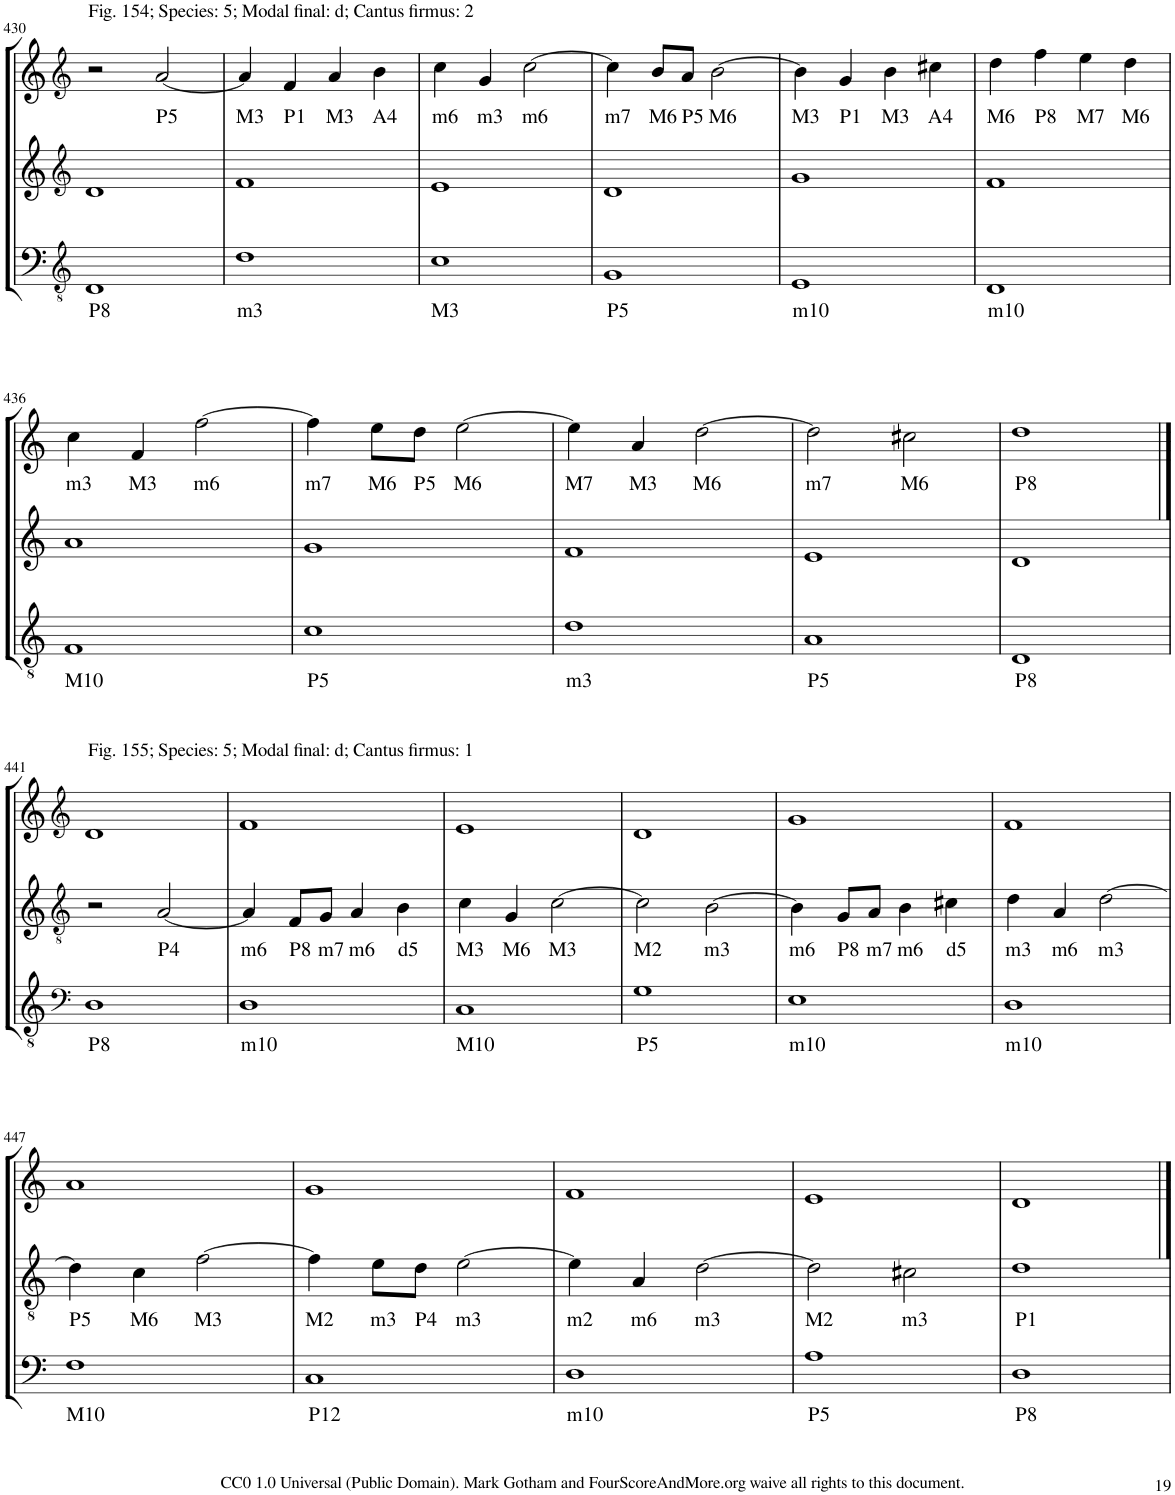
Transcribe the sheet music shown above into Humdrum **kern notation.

**kern	**text	**kern	**text	**kern	**text
*part3	*part3	*part2	*part2	*part1	*part1
*staff3	*staff3	*staff2	*staff2	*staff1	*staff1
*I"Piano	*	*I"Piano	*	*I"Piano	*
*I'Pno	*	*I'Pno	*	*I'Pno	*
!!LO:PB:g=z
*clefGv2	*	*clefG2	*	*clefG2	*
*k[]	*	*k[]	*	*k[]	*
*M4/4	*	*M4/4	*	*M4/4	*
=430	=430	=430	=430	=430	=430
!	!	!	!	!LO:TX:a:t=Fig. 154; Species&colon; 5; Modal final&colon; d; Cantus firmus&colon; 2	!
!	!LO:LY:b	!	!	!	!
1D	P8	1d	.	2r	.
!	!	!	!	!	!LO:LY:b
.	.	.	.	[2a/	P5
=431	=431	=431	=431	=431	=431
!	!LO:LY:b	!	!	!	!LO:LY:b
1d	m3	1f	.	4a/]	M3
!	!	!	!	!	!LO:LY:b
.	.	.	.	4f/	P1
!	!	!	!	!	!LO:LY:b
.	.	.	.	4a/	M3
!	!	!	!	!	!LO:LY:b
.	.	.	.	4b\	A4
=432	=432	=432	=432	=432	=432
!	!LO:LY:b	!	!	!	!LO:LY:b
1c	M3	1e	.	4cc\	m6
!	!	!	!	!	!LO:LY:b
.	.	.	.	4g/	m3
!	!	!	!	!	!LO:LY:b
.	.	.	.	[2cc\	m6
=433	=433	=433	=433	=433	=433
!	!LO:LY:b	!	!	!	!LO:LY:b
1G	P5	1d	.	4cc\]	m7
!	!	!	!	!	!LO:LY:b
.	.	.	.	8b/L	M6
!	!	!	!	!	!LO:LY:b
.	.	.	.	8a/J	P5
!	!	!	!	!	!LO:LY:b
.	.	.	.	[2b\	M6
=434	=434	=434	=434	=434	=434
!	!LO:LY:b	!	!	!	!LO:LY:b
1E	m10	1g	.	4b\]	M3
!	!	!	!	!	!LO:LY:b
.	.	.	.	4g/	P1
!	!	!	!	!	!LO:LY:b
.	.	.	.	4b\	M3
!	!	!	!	!	!LO:LY:b
.	.	.	.	4cc#X\	A4
=435	=435	=435	=435	=435	=435
!	!LO:LY:b	!	!	!	!LO:LY:b
1D	m10	1f	.	4dd\	M6
!	!	!	!	!	!LO:LY:b
.	.	.	.	4ff\	P8
!	!	!	!	!	!LO:LY:b
.	.	.	.	4ee\	M7
!	!	!	!	!	!LO:LY:b
.	.	.	.	4dd\	M6
!!LO:LB:g=z
=436	=436	=436	=436	=436	=436
!	!LO:LY:b	!	!	!	!LO:LY:b
1F	M10	1a	.	4cc\	m3
!	!	!	!	!	!LO:LY:b
.	.	.	.	4f/	M3
!	!	!	!	!	!LO:LY:b
.	.	.	.	[2ff\	m6
=437	=437	=437	=437	=437	=437
!	!LO:LY:b	!	!	!	!LO:LY:b
1c	P5	1g	.	4ff\]	m7
!	!	!	!	!	!LO:LY:b
.	.	.	.	8ee\L	M6
!	!	!	!	!	!LO:LY:b
.	.	.	.	8dd\J	P5
!	!	!	!	!	!LO:LY:b
.	.	.	.	[2ee\	M6
=438	=438	=438	=438	=438	=438
!	!LO:LY:b	!	!	!	!LO:LY:b
1d	m3	1f	.	4ee\]	M7
!	!	!	!	!	!LO:LY:b
.	.	.	.	4a/	M3
!	!	!	!	!	!LO:LY:b
.	.	.	.	[2dd\	M6
=439	=439	=439	=439	=439	=439
!	!LO:LY:b	!	!	!	!LO:LY:b
1A	P5	1e	.	2dd\]	m7
!	!	!	!	!	!LO:LY:b
.	.	.	.	2cc#X\	M6
=440	=440	=440	=440	=440	=440
!	!LO:LY:b	!	!	!	!LO:LY:b
1D	P8	1d	.	1dd	P8
!!LO:LB:g=z
==441	==441	==441	==441	==441	==441
*clefF4	*	*clefGv2	*	*clefG2	*
!	!	!	!	!LO:TX:a:t=Fig. 155; Species&colon; 5; Modal final&colon; d; Cantus firmus&colon; 1	!
!	!LO:LY:b	!	!	!	!
1D	P8	2r	.	1d	.
!	!	!	!LO:LY:b	!	!
.	.	[2A/	P4	.	.
=442	=442	=442	=442	=442	=442
!	!LO:LY:b	!	!LO:LY:b	!	!
1D	m10	4A/]	m6	1f	.
!	!	!	!LO:LY:b	!	!
.	.	8F/L	P8	.	.
!	!	!	!LO:LY:b	!	!
.	.	8G/J	m7	.	.
!	!	!	!LO:LY:b	!	!
.	.	4A/	m6	.	.
!	!	!	!LO:LY:b	!	!
.	.	4B\	d5	.	.
=443	=443	=443	=443	=443	=443
!	!LO:LY:b	!	!LO:LY:b	!	!
1C	M10	4c\	M3	1e	.
!	!	!	!LO:LY:b	!	!
.	.	4G/	M6	.	.
!	!	!	!LO:LY:b	!	!
.	.	[2c\	M3	.	.
=444	=444	=444	=444	=444	=444
!	!LO:LY:b	!	!LO:LY:b	!	!
1G	P5	2c\]	M2	1d	.
!	!	!	!LO:LY:b	!	!
.	.	[2B\	m3	.	.
=445	=445	=445	=445	=445	=445
!	!LO:LY:b	!	!LO:LY:b	!	!
1E	m10	4B\]	m6	1g	.
!	!	!	!LO:LY:b	!	!
.	.	8G/L	P8	.	.
!	!	!	!LO:LY:b	!	!
.	.	8A/J	m7	.	.
!	!	!	!LO:LY:b	!	!
.	.	4B\	m6	.	.
!	!	!	!LO:LY:b	!	!
.	.	4c#X\	d5	.	.
=446	=446	=446	=446	=446	=446
!	!LO:LY:b	!	!LO:LY:b	!	!
1D	m10	4d\	m3	1f	.
!	!	!	!LO:LY:b	!	!
.	.	4A/	m6	.	.
!	!	!	!LO:LY:b	!	!
.	.	[2d\	m3	.	.
!!LO:LB:g=z
=447	=447	=447	=447	=447	=447
!	!LO:LY:b	!	!LO:LY:b	!	!
1F	M10	4d\]	P5	1a	.
!	!	!	!LO:LY:b	!	!
.	.	4c\	M6	.	.
!	!	!	!LO:LY:b	!	!
.	.	[2f\	M3	.	.
=448	=448	=448	=448	=448	=448
!	!LO:LY:b	!	!LO:LY:b	!	!
1C	P12	4f\]	M2	1g	.
!	!	!	!LO:LY:b	!	!
.	.	8e\L	m3	.	.
!	!	!	!LO:LY:b	!	!
.	.	8d\J	P4	.	.
!	!	!	!LO:LY:b	!	!
.	.	[2e\	m3	.	.
=449	=449	=449	=449	=449	=449
!	!LO:LY:b	!	!LO:LY:b	!	!
1D	m10	4e\]	m2	1f	.
!	!	!	!LO:LY:b	!	!
.	.	4A/	m6	.	.
!	!	!	!LO:LY:b	!	!
.	.	[2d\	m3	.	.
=450	=450	=450	=450	=450	=450
!	!LO:LY:b	!	!LO:LY:b	!	!
1A	P5	2d\]	M2	1e	.
!	!	!	!LO:LY:b	!	!
.	.	2c#X\	m3	.	.
=451	=451	=451	=451	=451	=451
!	!LO:LY:b	!	!LO:LY:b	!	!
1D	P8	1d	P1	1d	.
==	==	==	==	==	==
*-	*-	*-	*-	*-	*-
